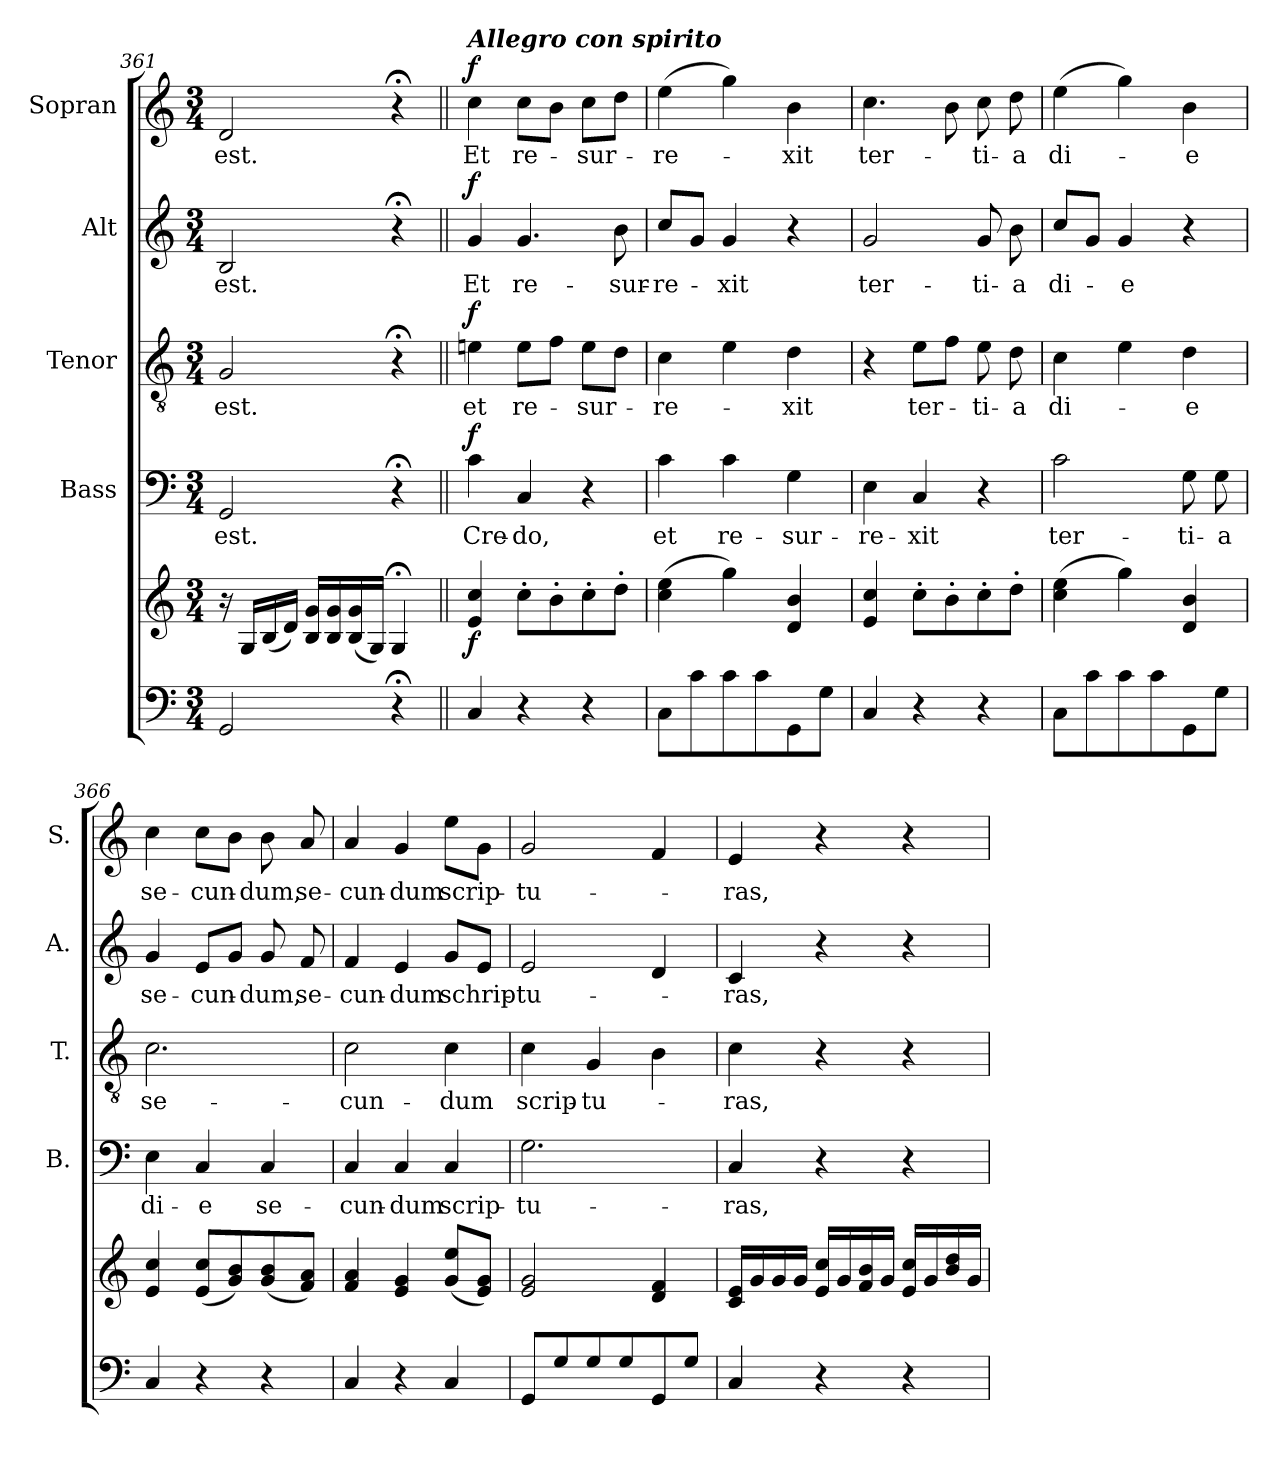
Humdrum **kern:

**kern	**kern	**dynam	**kern	**text	**dynam	**kern	**text	**dynam	**kern	**text	**dynam	**kern	**text	**dynam
*part5	*part5	*part5	*part4	*part4	*part4	*part3	*part3	*part3	*part2	*part2	*part2	*part1	*part1	*part1
*staff6	*staff5	*staff5/6	*staff4	*staff4	*staff4	*staff3	*staff3	*staff3	*staff2	*staff2	*staff2	*staff1	*staff1	*staff1
*	*	*	*I"Bass	*	*	*I"Tenor	*	*	*I"Alt	*	*	*I"Sopran	*	*
*	*	*	*I'B.	*	*	*I'T.	*	*	*I'A.	*	*	*I'S.	*	*
*clefF4	*clefG2	*	*clefF4	*	*	*clefGv2	*	*	*clefG2	*	*	*clefG2	*	*
*k[]	*k[]	*	*k[]	*	*	*k[]	*	*	*k[]	*	*	*k[]	*	*
*C:	*C:	*	*C:	*	*	*C:	*	*	*C:	*	*	*C:	*	*
*M3/4	*M3/4	*	*M3/4	*	*	*M3/4	*	*	*M3/4	*	*	*M3/4	*	*
=361	=361	=361	=361	=361	=361	=361	=361	=361	=361	=361	=361	=361	=361	=361
!	!	!	!	!LO:LY:b	!	!	!LO:LY:b	!	!	!LO:LY:b	!	!	!LO:LY:b	!
2GG/	16r	.	2GG/	est.	.	2G/	est.	.	2B/	est.	.	2d/	est.	.
.	16G/LL	.	.	.	.	.	.	.	.	.	.	.	.	.
.	(<16B/	.	.	.	.	.	.	.	.	.	.	.	.	.
.	16d/JJ)	.	.	.	.	.	.	.	.	.	.	.	.	.
.	16B/ 16g/LL	.	.	.	.	.	.	.	.	.	.	.	.	.
.	16B/ 16g/	.	.	.	.	.	.	.	.	.	.	.	.	.
.	(<16B/ 16g/	.	.	.	.	.	.	.	.	.	.	.	.	.
.	16G/JJ)	.	.	.	.	.	.	.	.	.	.	.	.	.
4r;<	4G;</	.	4r;<	.	.	4r;<	.	.	4r;<	.	.	4r;<	.	.
!!LO:PB:g=z
=362||	=362||	=362||	=362||	=362||	=362||	=362||	=362||	=362||	=362||	=362||	=362||	=362||	=362||	=362||
!	!	!	!	!	!	!	!	!	!	!	!	!LO:TX:a:Bi:t=Allegro con spirito	!	!
!	!	!LO:DY:b	!	!LO:LY:b	!LO:DY:a	!	!LO:LY:b	!LO:DY:a	!	!LO:LY:b	!LO:DY:a	!	!LO:LY:b	!LO:DY:a
4C/	4e/ 4cc/	f	4c\	Cre-	f	4en\	et	f	4g/	Et	f	4cc\	Et	f
!	!	!	!	!LO:LY:b	!	!	!LO:LY:b	!	!	!LO:LY:b	!	!	!LO:LY:b	!
4r	8cc'>\L	.	4C/	-do,	.	8e\L	re-	.	4.g/	re-	.	8cc\L	re-	.
.	8b'>\	.	.	.	.	8f\J	.	.	.	.	.	8b\J	.	.
!	!	!	!	!	!	!	!LO:LY:b	!	!	!	!	!	!LO:LY:b	!
4r	8cc'>\	.	4r	.	.	8e\L	-sur-	.	.	.	.	8cc\L	-sur-	.
!	!	!	!	!	!	!	!	!	!	!LO:LY:b	!	!	!	!
.	8dd'>\J	.	.	.	.	8d\J	.	.	8b\	-sur-	.	8dd\J	.	.
=363	=363	=363	=363	=363	=363	=363	=363	=363	=363	=363	=363	=363	=363	=363
!	!	!	!	!LO:LY:b	!	!	!LO:LY:b	!	!	!LO:LY:b	!	!	!LO:LY:b	!
8C\L	(>4cc\ 4ee\	.	4c\	et	.	4c\	-re-	.	8cc/L	-re-	.	(>4ee\	-re-	.
8c\	.	.	.	.	.	.	.	.	8g/J	.	.	.	.	.
!	!	!	!	!LO:LY:b	!	!	!	!	!	!LO:LY:b	!	!	!	!
8c\	4gg\)	.	4c\	re-	.	4e\	.	.	4g/	-xit	.	4gg\)	.	.
8c\	.	.	.	.	.	.	.	.	.	.	.	.	.	.
!	!	!	!	!LO:LY:b	!	!	!LO:LY:b	!	!	!	!	!	!LO:LY:b	!
8GG\	4d/ 4b/	.	4G\	-sur-	.	4d\	-xit	.	4r	.	.	4b\	-xit	.
8G\J	.	.	.	.	.	.	.	.	.	.	.	.	.	.
=364	=364	=364	=364	=364	=364	=364	=364	=364	=364	=364	=364	=364	=364	=364
!	!	!	!	!LO:LY:b	!	!	!	!	!	!LO:LY:b	!	!	!LO:LY:b	!
4C/	4e/ 4cc/	.	4E\	-re-	.	4r	.	.	2g/	ter-	.	4.cc\	ter-	.
!	!	!	!	!LO:LY:b	!	!	!LO:LY:b	!	!	!	!	!	!	!
4r	8cc'>\L	.	4C/	-xit	.	8e\L	ter-	.	.	.	.	.	.	.
.	8b'>\	.	.	.	.	8f\J	.	.	.	.	.	8b\	.	.
!	!	!	!	!	!	!	!LO:LY:b	!	!	!LO:LY:b	!	!	!LO:LY:b	!
4r	8cc'>\	.	4r	.	.	8e\	-ti-	.	8g/	-ti-	.	8cc\	-ti-	.
!	!	!	!	!	!	!	!LO:LY:b	!	!	!LO:LY:b	!	!	!LO:LY:b	!
.	8dd'>\J	.	.	.	.	8d\	-a	.	8b\	-a	.	8dd\	-a	.
=365	=365	=365	=365	=365	=365	=365	=365	=365	=365	=365	=365	=365	=365	=365
!	!	!	!	!LO:LY:b	!	!	!LO:LY:b	!	!	!LO:LY:b	!	!	!LO:LY:b	!
8C\L	(>4cc\ 4ee\	.	2c\	ter-	.	4c\	di-	.	8cc/L	di-	.	(>4ee\	di-	.
8c\	.	.	.	.	.	.	.	.	8g/J	.	.	.	.	.
!	!	!	!	!	!	!	!	!	!	!LO:LY:b	!	!	!	!
8c\	4gg\)	.	.	.	.	4e\	.	.	4g/	-e	.	4gg\)	.	.
8c\	.	.	.	.	.	.	.	.	.	.	.	.	.	.
!	!	!	!	!LO:LY:b	!	!	!LO:LY:b	!	!	!	!	!	!LO:LY:b	!
8GG\	4d/ 4b/	.	8G\	-ti-	.	4d\	-e	.	4r	.	.	4b\	-e	.
!	!	!	!	!LO:LY:b	!	!	!	!	!	!	!	!	!	!
8G\J	.	.	8G\	-a	.	.	.	.	.	.	.	.	.	.
=366	=366	=366	=366	=366	=366	=366	=366	=366	=366	=366	=366	=366	=366	=366
!	!	!	!	!LO:LY:b	!	!	!LO:LY:b	!	!	!LO:LY:b	!	!	!LO:LY:b	!
4C/	4e/ 4cc/	.	4E\	di-	.	2.c\	se-	.	4g/	se-	.	4cc\	se-	.
!	!	!	!	!LO:LY:b	!	!	!	!	!	!LO:LY:b	!	!	!LO:LY:b	!
4r	(<8e/ 8cc/L	.	4C/	-e	.	.	.	.	8e/L	-cun-	.	8cc\L	-cun-	.
.	8g/ 8b/)	.	.	.	.	.	.	.	8g/J	.	.	8b\J	.	.
!	!	!	!	!LO:LY:b	!	!	!	!	!	!LO:LY:b	!	!	!LO:LY:b	!
4r	(<8g/ 8b/	.	4C/	se-	.	.	.	.	8g/	-dum,	.	8b\	-dum,	.
!	!	!	!	!	!	!	!	!	!	!LO:LY:b	!	!	!LO:LY:b	!
.	8f/ 8a/J)	.	.	.	.	.	.	.	8f/	se-	.	8a/	se-	.
=367	=367	=367	=367	=367	=367	=367	=367	=367	=367	=367	=367	=367	=367	=367
!	!	!	!	!LO:LY:b	!	!	!LO:LY:b	!	!	!LO:LY:b	!	!	!LO:LY:b	!
4C/	4f/ 4a/	.	4C/	-cun-	.	2c\	-cun-	.	4f/	-cun-	.	4a/	-cun-	.
!	!	!	!	!LO:LY:b	!	!	!	!	!	!LO:LY:b	!	!	!LO:LY:b	!
4r	4e/ 4g/	.	4C/	-dum	.	.	.	.	4e/	-dum	.	4g/	-dum	.
!	!	!	!	!LO:LY:b	!	!	!LO:LY:b	!	!	!LO:LY:b	!	!	!LO:LY:b	!
4C/	(<8g/ 8ee/L	.	4C/	scrip-	.	4c\	-dum	.	8g/L	schrip-	.	8ee\L	scrip-	.
.	8e/ 8g/J)	.	.	.	.	.	.	.	8e/J	.	.	8g\J	.	.
!!LO:LB:g=z
=368	=368	=368	=368	=368	=368	=368	=368	=368	=368	=368	=368	=368	=368	=368
!	!	!	!	!LO:LY:b	!	!	!LO:LY:b	!	!	!LO:LY:b	!	!	!LO:LY:b	!
8GG/L	2e/ 2g/	.	2.G\	-tu-	.	4c\	scrip-	.	2e/	-tu-	.	2g/	-tu-	.
8G/	.	.	.	.	.	.	.	.	.	.	.	.	.	.
!	!	!	!	!	!	!	!LO:LY:b	!	!	!	!	!	!	!
8G/	.	.	.	.	.	4G/	-tu-	.	.	.	.	.	.	.
8G/	.	.	.	.	.	.	.	.	.	.	.	.	.	.
8GG/	4d/ 4f/	.	.	.	.	4B\	.	.	4d/	.	.	4f/	.	.
8G/J	.	.	.	.	.	.	.	.	.	.	.	.	.	.
=369	=369	=369	=369	=369	=369	=369	=369	=369	=369	=369	=369	=369	=369	=369
!	!	!	!	!LO:LY:b	!	!	!LO:LY:b	!	!	!LO:LY:b	!	!	!LO:LY:b	!
4C/	16c/ 16e/LL	.	4C/	-ras,	.	4c\	-ras,	.	4c/	-ras,	.	4e/	-ras,	.
.	16g/	.	.	.	.	.	.	.	.	.	.	.	.	.
.	16g/	.	.	.	.	.	.	.	.	.	.	.	.	.
.	16g/JJ	.	.	.	.	.	.	.	.	.	.	.	.	.
4r	16e/ 16cc/LL	.	4r	.	.	4r	.	.	4r	.	.	4r	.	.
.	16g/	.	.	.	.	.	.	.	.	.	.	.	.	.
.	16f/ 16b/	.	.	.	.	.	.	.	.	.	.	.	.	.
.	16g/JJ	.	.	.	.	.	.	.	.	.	.	.	.	.
4r	16e/ 16cc/LL	.	4r	.	.	4r	.	.	4r	.	.	4r	.	.
.	16g/	.	.	.	.	.	.	.	.	.	.	.	.	.
.	16b/ 16dd/	.	.	.	.	.	.	.	.	.	.	.	.	.
.	16g/JJ	.	.	.	.	.	.	.	.	.	.	.	.	.
=	=	=	=	=	=	=	=	=	=	=	=	=	=	=
*-	*-	*-	*-	*-	*-	*-	*-	*-	*-	*-	*-	*-	*-	*-
